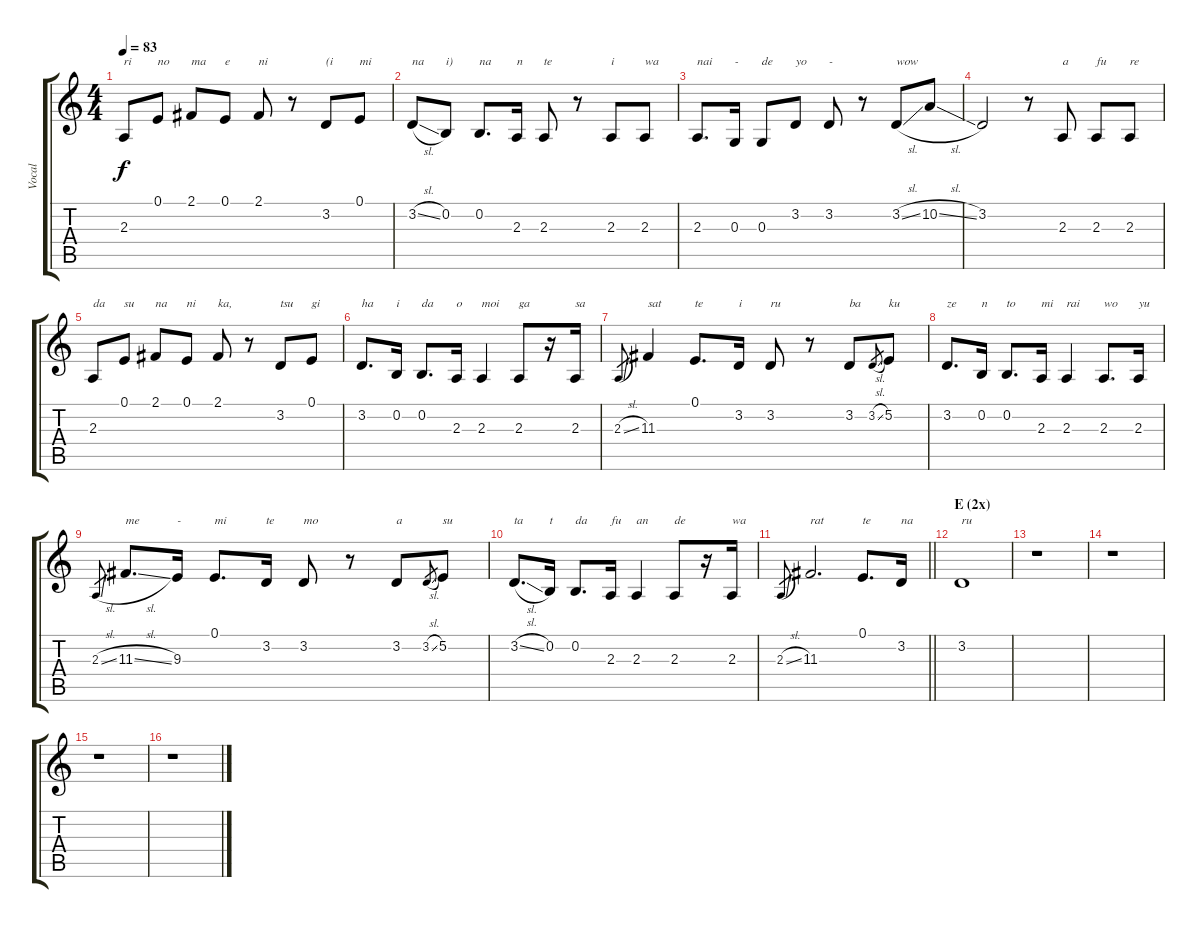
\track ("Vocal" "Vocal") {instrument clarinet}
\staff {score tabs}
\tuning (E4 B3 G3 D3 A2 E2) {hide}
\ts (4 4)
\tempo 83
\clef g2
\ks c
2.3.8{txt "ri" dy f} 0.1.8{txt "no"} 2.1.8{txt "ma"} 0.1.8{txt "e"} 2.1.8{txt "ni"} r.8 3.2.8{txt "(i"} 0.1.8{txt "mi"} |
3.2{sl}.8{txt "na"} 0.2.8{txt "i)"} 0.2.8{d txt "na"} 2.3.16{txt "n"} 2.3.8{txt "te"} r.8 2.3.8{txt "i"} 2.3.8{txt "wa"} |
2.3.8{d txt "nai"} 0.3.16{txt "-"} 0.3.8{txt "de"} 3.2.8{txt "yo"} 3.2.8{txt "-"} r.8 3.2{sl}.8{txt "wow"} 10.2{sl}.8 |
3.2.2 r.8 2.3.8{txt "a"} 2.3.8{txt "fu"} 2.3.8{txt "re"} |
2.3.8{txt "da"} 0.1.8{txt "su"} 2.1.8{txt "na"} 0.1.8{txt "ni"} 2.1.8{txt "ka,"} r.8 3.2.8{txt "tsu"} 0.1.8{txt "gi"} |
3.2.8{d txt "ha"} 0.2.16{txt "i"} 0.2.8{d txt "da"} 2.3.16{txt "o"} 2.3.4{txt "moi"} 2.3.8{txt "ga"} r.16 2.3.16{txt "sa"} |
2.3{sl}.8{gr} 11.3.4{txt "sat"} 0.1.8{d txt "te"} 3.2.16{txt "i"} 3.2.8{txt "ru"} r.8 3.2.8{txt "ba"} 3.2{sl}.8{gr} 5.2.8{txt "ku"} |
3.2.8{d txt "ze"} 0.2.16{txt "n"} 0.2.8{d txt "to"} 2.3.16{txt "mi"} 2.3.4{txt "rai"} 2.3.8{d txt "wo"} 2.3.16{txt "yu"} |
2.3{sl}.8{gr} 11.3{sl}.8{d txt "me"} 9.3.16{txt "-"} 0.1.8{d txt "mi"} 3.2.16{txt "te"} 3.2.8{txt "mo"} r.8 3.2.8{txt "a"} 3.2{sl}.8{gr} 5.2.8{txt "su"} |
3.2{sl}.8{d txt "ta"} 0.2.16{txt "t"} 0.2.8{d txt "da"} 2.3.16{txt "fu"} 2.3.4{txt "an"} 2.3.8{txt "de"} r.16 2.3.16{txt "wa"} |
\barLineRight lightlight
2.3{sl}.8{gr} 11.3.2{d txt "rat"} 0.1.8{d txt "te"} 3.2.16{txt "na"} |
\section ("" "E (2x)")
3.2.1{txt "ru"} |
r.1 |
r.1 |
r.1 |
r.1
